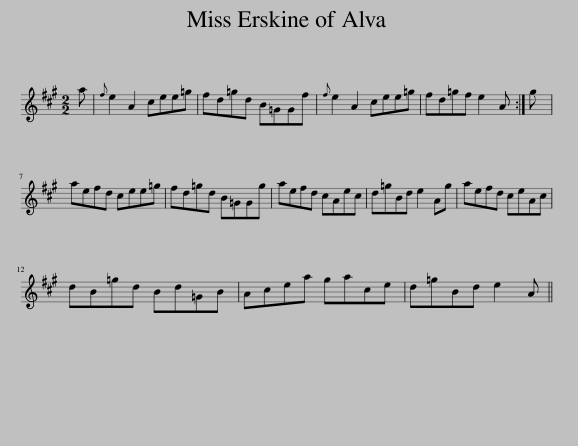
X:1
L:1/8
M:2/2
I:linebreak $
K:A
V:1 treble
V:1
 a |{f} e2 A2 cee=g | fd=gd B=GGf |{f} e2 A2 cee=g | fd=gf e2 A :| %5
 g |$ aefd cee=g | fd=gd B=GGg | aefd cAec | d=gBd e2 Ag | %10
 aefd ceAc |$ dB=gd Bd=GB | Acea gace | d=gBd e2 A || %14
